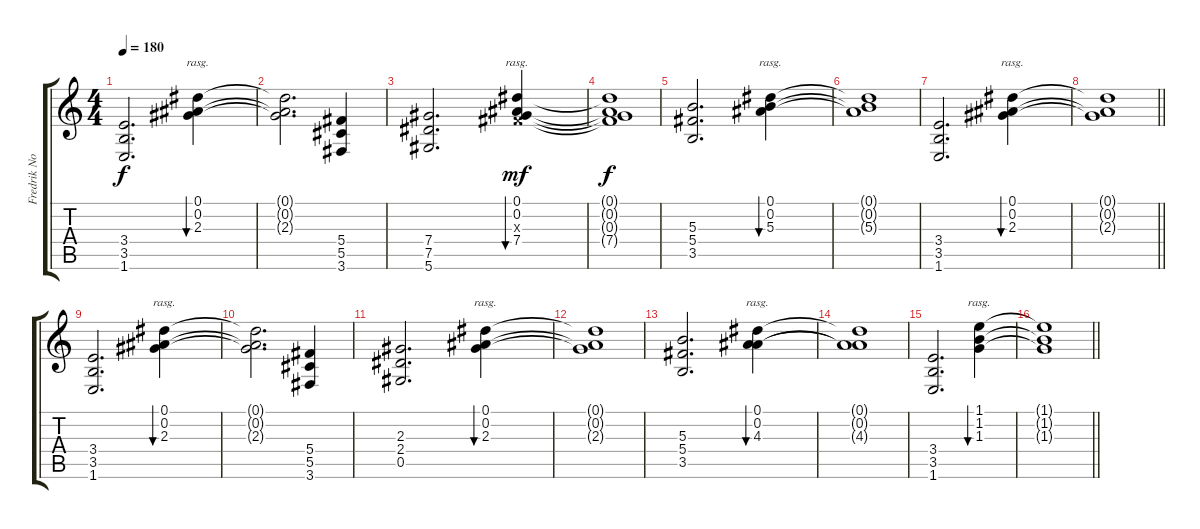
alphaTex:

\track ("Fredrik Norrman" "Fredrik No") {instrument overdrivenguitar}
\staff {score tabs}
\tuning (Eb4 Bb3 Gb3 Db3 Ab2 Eb2) {hide}
\ts (4 4)
\section ("" "")
\tempo 180
\clef g2
\ks c
(3.4 3.5 1.6).2{d dy f} (0.1 0.2 2.3).4{bu 30 rasg ii} |
(0.1{t} 0.2{t} 2.3{t}).2{d} (5.4 5.5 3.6).4 |
(7.4 7.5 5.6).2{d} (0.1 0.2 0.3{x} 7.4).4{bu 30 rasg ii dy mf} |
(0.1{t} 0.2{t} 0.3{t} 7.4{t}).1{dy f} |
(5.3 5.4 3.5).2{d} (0.1 0.2 5.3).4{bu 60 rasg ii} |
(0.1{t} 0.2{t} 5.3{t}).1 |
(3.4 3.5 1.6).2{d} (0.1 0.2 2.3).4{bu 30 rasg ii} |
\barLineRight lightlight
(0.1{t} 0.2{t} 2.3{t}).1 |
(3.4 3.5 1.6).2{d} (0.1 0.2 2.3).4{bu 60 rasg ii} |
(0.1{t} 0.2{t} 2.3{t}).2{d} (5.4 5.5 3.6).4 |
(2.3 2.4 0.5).2{d} (0.1 0.2 2.3).4{bu 120 rasg ii} |
(0.1{t} 0.2{t} 2.3{t}).1 |
(5.3 5.4 3.5).2{d} (0.1 0.2 4.3).4{bu 120 rasg ii} |
(0.1{t} 0.2{t} 4.3{t}).1 |
(3.4 3.5 1.6).2{d} (1.1 1.2 1.3).4{bu 120 rasg ii} |
\barLineRight lightlight
(1.1{t} 1.2{t} 1.3{t}).1
